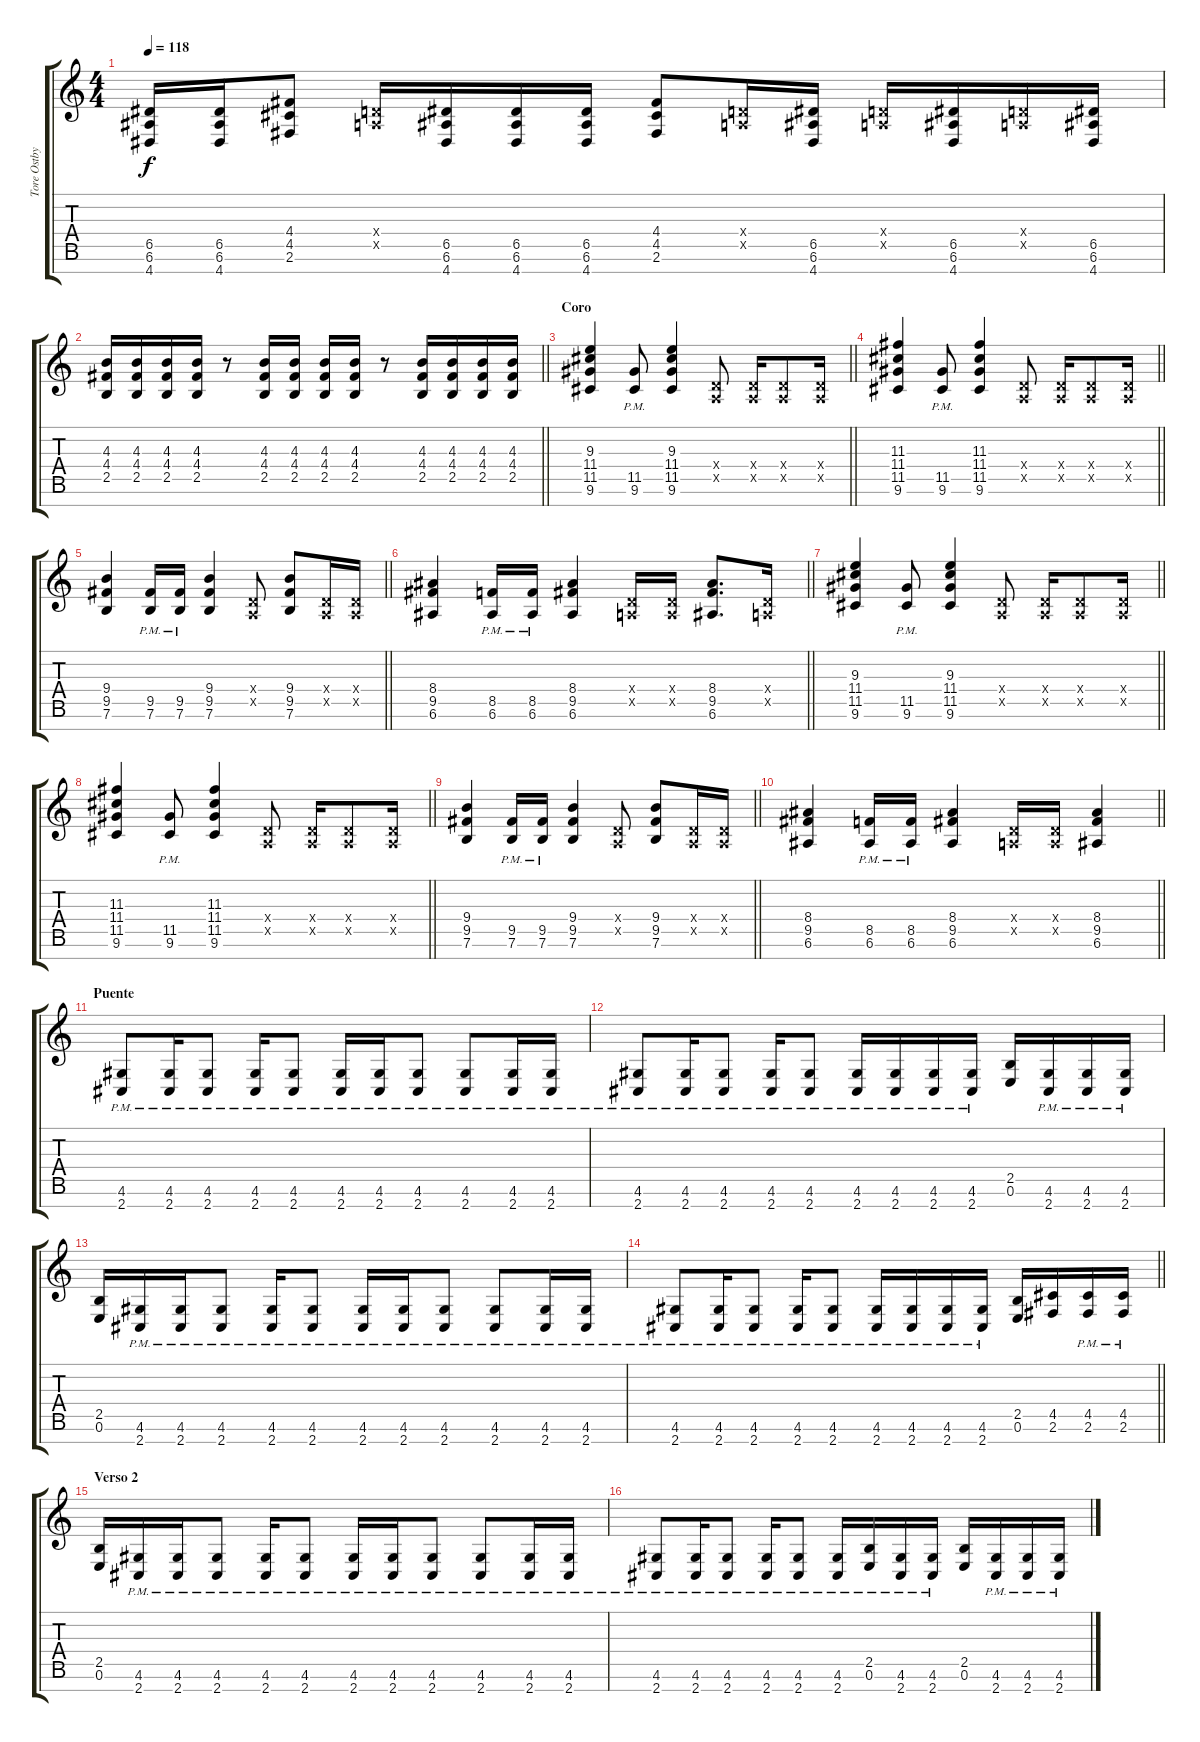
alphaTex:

\track ("Tore Ostby" "Tore Ostby") {instrument distortionguitar}
\staff {score tabs}
\tuning (E4 B3 G3 D3 A2 E2 B1) {hide}
\ts (4 4)
\tempo 118
\clef g2
\ks c
(6.5 6.6 4.7).16{dy f} (6.5 6.6 4.7).16 (4.4 4.5 2.6).8 (0.4{x} 0.5{x}).16 (6.5 6.6 4.7).16 (6.5 6.6 4.7).16 (6.5 6.6 4.7).16 (4.4 4.5 2.6).8 (0.4{x} 0.5{x}).16 (6.5 6.6 4.7).16 (0.4{x} 0.5{x}).16 (6.5 6.6 4.7).16 (0.4{x} 0.5{x}).16 (6.5 6.6 4.7).16 |
\barLineRight lightlight
(4.3 4.4 2.5).16 (4.3 4.4 2.5).16 (4.3 4.4 2.5).16 (4.3 4.4 2.5).16 r.8 (4.3 4.4 2.5).16 (4.3 4.4 2.5).16 (4.3 4.4 2.5).16 (4.3 4.4 2.5).16 r.8 (4.3 4.4 2.5).16 (4.3 4.4 2.5).16 (4.3 4.4 2.5).16 (4.3 4.4 2.5).16 |
\section ("" "Coro")
\barLineRight lightlight
(9.3 11.4 11.5 9.6).4 (11.5{pm} 9.6{pm}).8 (9.3 11.4 11.5 9.6).4 (0.4{x} 0.5{x}).8 (0.4{x} 0.5{x}).16 (0.4{x} 0.5{x}).8 (0.4{x} 0.5{x}).16 |
\barLineRight lightlight
(11.3 11.4 11.5 9.6).4 (11.5{pm} 9.6{pm}).8 (11.3 11.4 11.5 9.6).4 (0.4{x} 0.5{x}).8 (0.4{x} 0.5{x}).16 (0.4{x} 0.5{x}).8 (0.4{x} 0.5{x}).16 |
\barLineRight lightlight
(9.4 9.5 7.6).4 (9.5{pm} 7.6{pm}).16 (9.5{pm} 7.6{pm}).16 (9.4 9.5 7.6).4 (0.4{x} 0.5{x}).8 (9.4 9.5 7.6).8 (0.4{x} 0.5{x}).16 (0.4{x} 0.5{x}).16 |
\barLineRight lightlight
(8.4 9.5 6.6).4 (8.5{pm} 6.6{pm}).16 (8.5{pm} 6.6{pm}).16 (8.4 9.5 6.6).4 (0.4{x} 0.5{x}).16 (0.4{x} 0.5{x}).16 (8.4 9.5 6.6).8{d} (0.4{x} 0.5{x}).16 |
\barLineRight lightlight
(9.3 11.4 11.5 9.6).4 (11.5{pm} 9.6{pm}).8 (9.3 11.4 11.5 9.6).4 (0.4{x} 0.5{x}).8 (0.4{x} 0.5{x}).16 (0.4{x} 0.5{x}).8 (0.4{x} 0.5{x}).16 |
\barLineRight lightlight
(11.3 11.4 11.5 9.6).4 (11.5{pm} 9.6{pm}).8 (11.3 11.4 11.5 9.6).4 (0.4{x} 0.5{x}).8 (0.4{x} 0.5{x}).16 (0.4{x} 0.5{x}).8 (0.4{x} 0.5{x}).16 |
\barLineRight lightlight
(9.4 9.5 7.6).4 (9.5{pm} 7.6{pm}).16 (9.5{pm} 7.6{pm}).16 (9.4 9.5 7.6).4 (0.4{x} 0.5{x}).8 (9.4 9.5 7.6).8 (0.4{x} 0.5{x}).16 (0.4{x} 0.5{x}).16 |
\barLineRight lightlight
(8.4 9.5 6.6).4 (8.5{pm} 6.6{pm}).16 (8.5{pm} 6.6{pm}).16 (8.4 9.5 6.6).4 (0.4{x} 0.5{x}).16 (0.4{x} 0.5{x}).16 (8.4 9.5 6.6).4 |
\section ("" "Puente")
(4.6{pm} 2.7{pm}).8{instrument overdrivenguitar} (4.6{pm} 2.7{pm}).16 (4.6{pm} 2.7{pm}).8 (4.6{pm} 2.7{pm}).16 (4.6{pm} 2.7{pm}).8 (4.6{pm} 2.7{pm}).16 (4.6{pm} 2.7{pm}).16 (4.6{pm} 2.7{pm}).8 (4.6{pm} 2.7{pm}).8 (4.6{pm} 2.7{pm}).16 (4.6{pm} 2.7{pm}).16 |
(4.6{pm} 2.7{pm}).8 (4.6{pm} 2.7{pm}).16 (4.6{pm} 2.7{pm}).8 (4.6{pm} 2.7{pm}).16 (4.6{pm} 2.7{pm}).8 (4.6{pm} 2.7{pm}).16 (4.6{pm} 2.7{pm}).16 (4.6{pm} 2.7{pm}).16 (4.6{pm} 2.7).16 (2.5 0.6).16 (4.6{pm} 2.7{pm}).16 (4.6{pm} 2.7{pm}).16 (4.6{pm} 2.7).16 |
(2.5 0.6).16 (4.6{pm} 2.7{pm}).16 (4.6{pm} 2.7{pm}).16 (4.6{pm} 2.7{pm}).8 (4.6{pm} 2.7{pm}).16 (4.6{pm} 2.7{pm}).8 (4.6{pm} 2.7{pm}).16 (4.6{pm} 2.7{pm}).16 (4.6{pm} 2.7{pm}).8 (4.6{pm} 2.7{pm}).8 (4.6{pm} 2.7{pm}).16 (4.6{pm} 2.7{pm}).16 |
\barLineRight lightlight
(4.6{pm} 2.7{pm}).8 (4.6{pm} 2.7{pm}).16 (4.6{pm} 2.7{pm}).8 (4.6{pm} 2.7{pm}).16 (4.6{pm} 2.7{pm}).8 (4.6{pm} 2.7{pm}).16 (4.6{pm} 2.7{pm}).16 (4.6{pm} 2.7{pm}).16 (4.6{pm} 2.7).16 (2.5 0.6).16 (4.5 2.6).16 (4.5{pm} 2.6).16 (4.5{pm} 2.6{pm}).16 |
\section ("" "Verso 2")
(2.5 0.6).16 (4.6{pm} 2.7{pm}).16 (4.6{pm} 2.7{pm}).16 (4.6{pm} 2.7{pm}).8 (4.6{pm} 2.7{pm}).16 (4.6{pm} 2.7{pm}).8 (4.6{pm} 2.7{pm}).16 (4.6{pm} 2.7{pm}).16 (4.6{pm} 2.7{pm}).8 (4.6{pm} 2.7{pm}).8 (4.6{pm} 2.7{pm}).16 (4.6{pm} 2.7{pm}).16 |
(4.6{pm} 2.7{pm}).8 (4.6{pm} 2.7{pm}).16 (4.6{pm} 2.7{pm}).8 (4.6{pm} 2.7{pm}).16 (4.6{pm} 2.7{pm}).8 (4.6{pm} 2.7{pm}).16 (2.5{pm} 0.6{pm}).16 (4.6{pm} 2.7{pm}).16 (4.6{pm} 2.7).16 (2.5 0.6).16 (4.6{pm} 2.7{pm}).16 (4.6{pm} 2.7{pm}).16 (4.6{pm} 2.7{pm}).16
